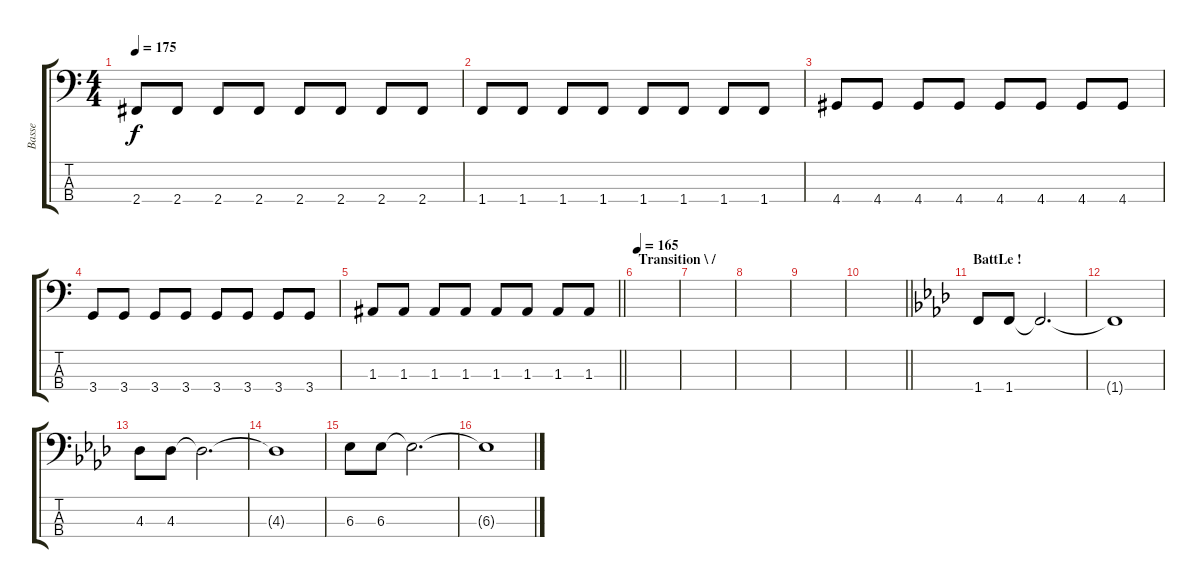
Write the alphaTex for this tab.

\track ("Basse" "Basse") {instrument electricbassfinger}
\staff {score tabs}
\tuning (G2 D2 A1 E1) {hide}
\ts (4 4)
\tempo 175
\clef f4
\ks c
2.4.8{dy f} 2.4.8 2.4.8 2.4.8 2.4.8 2.4.8 2.4.8 2.4.8 |
1.4.8 1.4.8 1.4.8 1.4.8 1.4.8 1.4.8 1.4.8 1.4.8 |
4.4.8 4.4.8 4.4.8 4.4.8 4.4.8 4.4.8 4.4.8 4.4.8 |
3.4.8 3.4.8 3.4.8 3.4.8 3.4.8 3.4.8 3.4.8 3.4.8 |
\barLineRight lightlight
1.3.8 1.3.8 1.3.8 1.3.8 1.3.8 1.3.8 1.3.8 1.3.8 |
\section ("" "Transition \\ /")
\tempo 165
|
|
|
|
\barLineRight lightlight
|
\section ("" "BattLe !")
\ks ab
1.4.8 1.4.8 1.4{t}.2{d} |
1.4{t}.1 |
4.3.8 4.3.8 4.3{t}.2{d} |
4.3{t}.1 |
6.3.8 6.3.8 6.3{t}.2{d} |
6.3{t}.1
